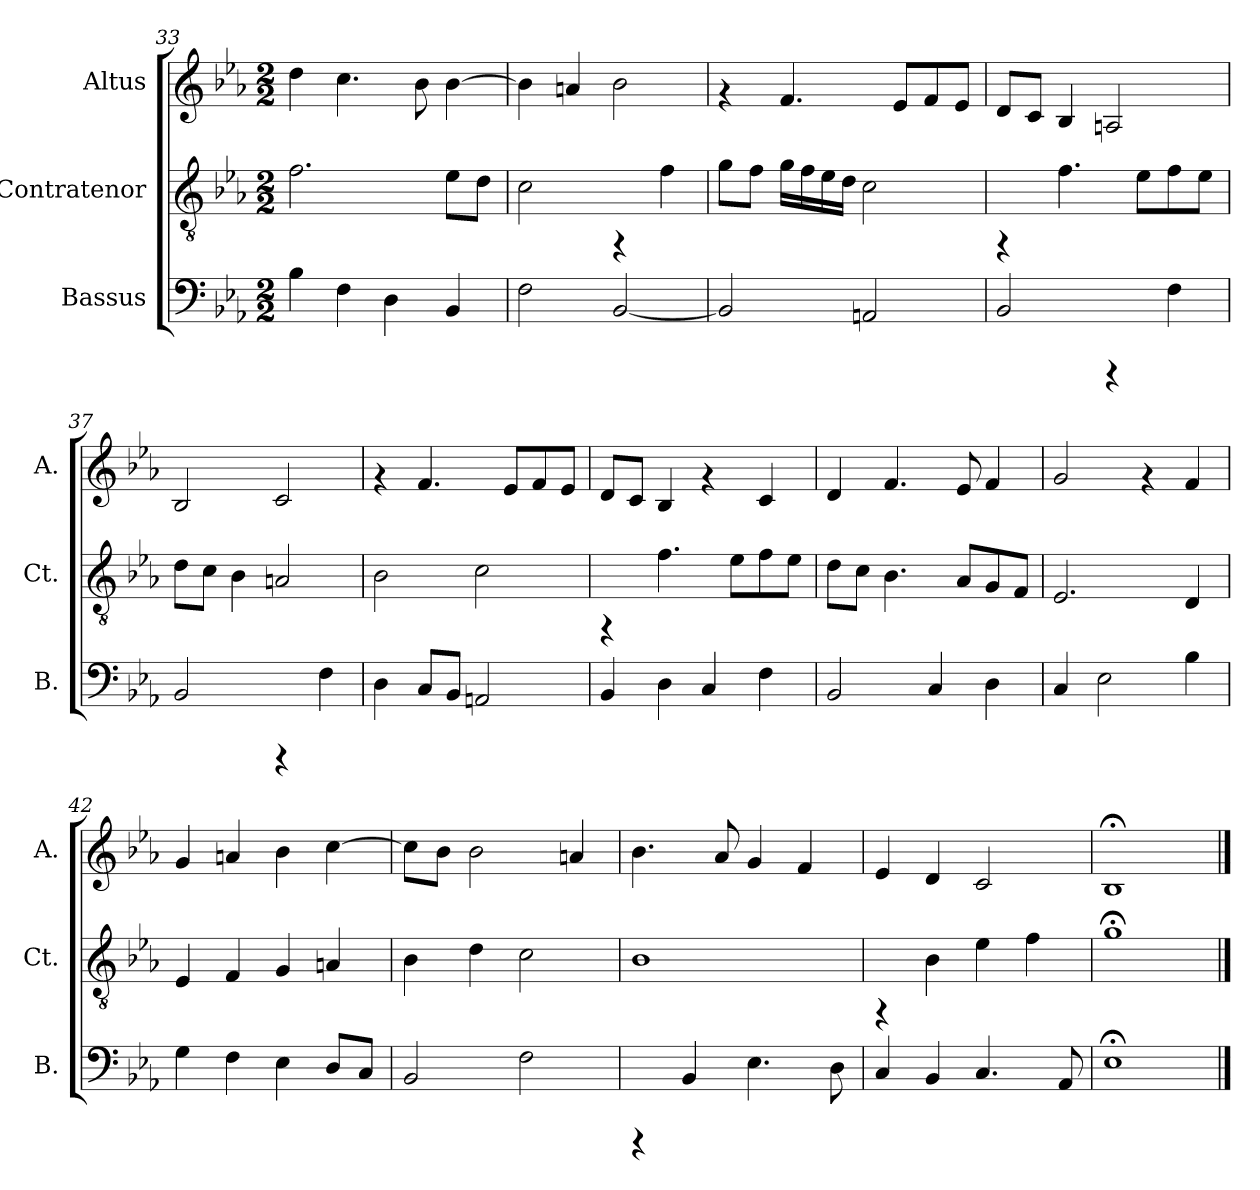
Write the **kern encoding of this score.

**kern	**text	**kern	**text	**kern
*part3	*part3	*part2	*part2	*part1
*staff3	*staff3	*staff2	*staff2	*staff1
*I"Bassus	*	*I"Contratenor	*	*I"Altus
*I'B.	*	*I'Ct.	*	*I'A.
*clefF4	*	*clefGv2	*	*clefG2
*k[b-e-a-]	*	*k[b-e-a-]	*	*k[b-e-a-]
*E-:	*	*E-:	*	*E-:
*M2/2	*	*M2/2	*	*M2/2
=33	=33	=33	=33	=33
!	!LO:LY:b:cj	!	!LO:LY:b:cj	!
4B-\	.	2.f\	.	4dd\
!	!LO:LY:b:cj	!	!	!
4F\	.	.	.	4.cc\
!	!LO:LY:b:cj	!	!	!
4D\	.	.	.	.
.	.	.	.	8b-\
!	!LO:LY:b:cj	!	!LO:LY:b:cj	!
4BB-/	.	8e-\L	.	[>4b-\
!	!	!	!LO:LY:b:cj	!
.	.	8d\J	.	.
=34	=34	=34	=34	=34
!	!LO:LY:b:cj	!	!LO:LY:b:cj	!
2F\	.	2c\	.	4b-\]
.	.	.	.	4an/
!	!LO:LY:b:cj	!	!	!
[<2BB-/	.	4rFF	.	2b-\
!	!	!	!LO:LY:b:cj	!
.	.	4f\	.	.
!!LO:LB:g=z
=35	=35	=35	=35	=35
!	!LO:LY:b:cj	!	!LO:LY:b:cj	!
2BB-/]	.	8g\L	.	4rf
!	!	!	!LO:LY:b:cj	!
.	.	8f\J	.	.
!	!	!	!LO:LY:b:cj	!
.	.	16g\L	.	4.f/
!	!	!	!LO:LY:b:cj	!
.	.	16f\	.	.
!	!	!	!LO:LY:b:cj	!
.	.	16e-\	.	.
!	!	!	!LO:LY:b:cj	!
.	.	16d\J	.	.
!	!LO:LY:b:cj	!	!LO:LY:b:cj	!
2AAn/	.	2c\	.	.
.	.	.	.	8e-/L
.	.	.	.	8f/
.	.	.	.	8e-/J
=36	=36	=36	=36	=36
!	!LO:LY:b:cj	!	!	!
2BB-/	.	4rFF	.	8d/L
.	.	.	.	8c/J
!	!	!	!LO:LY:b:cj	!
.	.	4.f\	.	4B-/
4rCCC	.	.	.	2An/
!	!	!	!LO:LY:b:cj	!
.	.	8e-\L	.	.
!	!LO:LY:b:cj	!	!LO:LY:b:cj	!
4F\	.	8f\	.	.
!	!	!	!LO:LY:b:cj	!
.	.	8e-\J	.	.
=37	=37	=37	=37	=37
!	!LO:LY:b:cj	!	!LO:LY:b:cj	!
2BB-/	.	8d\L	.	2B-/
!	!	!	!LO:LY:b:cj	!
.	.	8c\J	.	.
!	!	!	!LO:LY:b:cj	!
.	.	4B-\	.	.
!	!	!	!LO:LY:b:cj	!
4rCCC	.	2A/	.	2c/
!	!LO:LY:b:cj	!	!	!
4F\	.	.	.	.
=38	=38	=38	=38	=38
!	!LO:LY:b:cj	!	!LO:LY:b:cj	!
4D\	.	2B-\	.	4rf
!	!LO:LY:b:cj	!	!	!
8C/L	.	.	.	4.f/
!	!LO:LY:b:cj	!	!	!
8BB-/J	.	.	.	.
!	!LO:LY:b:cj	!	!LO:LY:b:cj	!
2AAn/	.	2c\	.	.
.	.	.	.	8e-/L
.	.	.	.	8f/
.	.	.	.	8e-/J
=39	=39	=39	=39	=39
!	!LO:LY:b:cj	!	!	!
4BB-/	.	4rFF	.	8d/L
.	.	.	.	8c/J
!	!LO:LY:b:cj	!	!LO:LY:b:cj	!
4D\	.	4.f\	.	4B-/
!	!LO:LY:b:cj	!	!	!
4C/	.	.	.	4rf
!	!	!	!LO:LY:b:cj	!
.	.	8e-\L	.	.
!	!LO:LY:b:cj	!	!LO:LY:b:cj	!
4F\	.	8f\	.	4c/
!	!	!	!LO:LY:b:cj	!
.	.	8e-\J	.	.
!!LO:LB:g=z
=40	=40	=40	=40	=40
!	!LO:LY:b:cj	!	!LO:LY:b:cj	!
2BB-/	.	8d\L	.	4d/
!	!	!	!LO:LY:b:cj	!
.	.	8c\J	.	.
!	!	!	!LO:LY:b:cj	!
.	.	4.B-\	.	4.f/
!	!LO:LY:b:cj	!	!	!
4C/	.	.	.	.
!	!	!	!LO:LY:b:cj	!
.	.	8A-/L	.	8e-/
!	!LO:LY:b:cj	!	!LO:LY:b:cj	!
4D\	.	8G/	.	4f/
!	!	!	!LO:LY:b:cj	!
.	.	8F/J	.	.
=41	=41	=41	=41	=41
!	!LO:LY:b:cj	!	!LO:LY:b:cj	!
4C/	.	2.E-/	.	2g/
!	!LO:LY:b:cj	!	!	!
2E-\	.	.	.	.
.	.	.	.	4rf
!	!LO:LY:b:cj	!	!LO:LY:b:cj	!
4B-\	.	4D/	.	4f/
=42	=42	=42	=42	=42
!	!LO:LY:b:cj	!	!LO:LY:b:cj	!
4G\	.	4E-/	.	4g/
!	!LO:LY:b:cj	!	!LO:LY:b:cj	!
4F\	.	4F/	.	4an/
!	!LO:LY:b:cj	!	!LO:LY:b:cj	!
4E-\	.	4G/	.	4b-\
!	!LO:LY:b:cj	!	!LO:LY:b:cj	!
8D/L	.	4A/	.	[>4cc\
!	!LO:LY:b:cj	!	!	!
8C/J	.	.	.	.
=43	=43	=43	=43	=43
!	!LO:LY:b:cj	!	!LO:LY:b:cj	!
2BB-/	.	4B-\	.	8cc\L]
.	.	.	.	8b-\J
!	!	!	!LO:LY:b:cj	!
.	.	4d\	.	2b-\
!	!LO:LY:b:cj	!	!LO:LY:b:cj	!
2F\	.	2c\	.	.
.	.	.	.	4an/
=44	=44	=44	=44	=44
!	!	!	!LO:LY:b:cj	!
4rCCC	.	1B-	.	4.b-\
!	!LO:LY:b:cj	!	!	!
4BB-/	.	.	.	.
.	.	.	.	8a-/
!	!LO:LY:b:cj	!	!	!
4.E-\	.	.	.	4g/
.	.	.	.	4f/
!	!LO:LY:b:cj	!	!	!
8D\	.	.	.	.
=45	=45	=45	=45	=45
!	!LO:LY:b:cj	!	!	!
4C/	.	4rFF	.	4e-/
!	!LO:LY:b:cj	!	!LO:LY:b:cj	!
4BB-/	.	4B-\	.	4d/
!	!LO:LY:b:cj	!	!LO:LY:b:cj	!
4.C/	.	4e-\	.	2c/
!	!	!	!LO:LY:b:cj	!
.	.	4f\	.	.
!	!LO:LY:b:cj	!	!	!
8AA-/	.	.	.	.
=46	=46	=46	=46	=46
!	!LO:LY:b:cj	!	!LO:LY:b:cj	!
1E-;<	.	1g;<	.	1B-;<
==	==	==	==	==
*-	*-	*-	*-	*-
